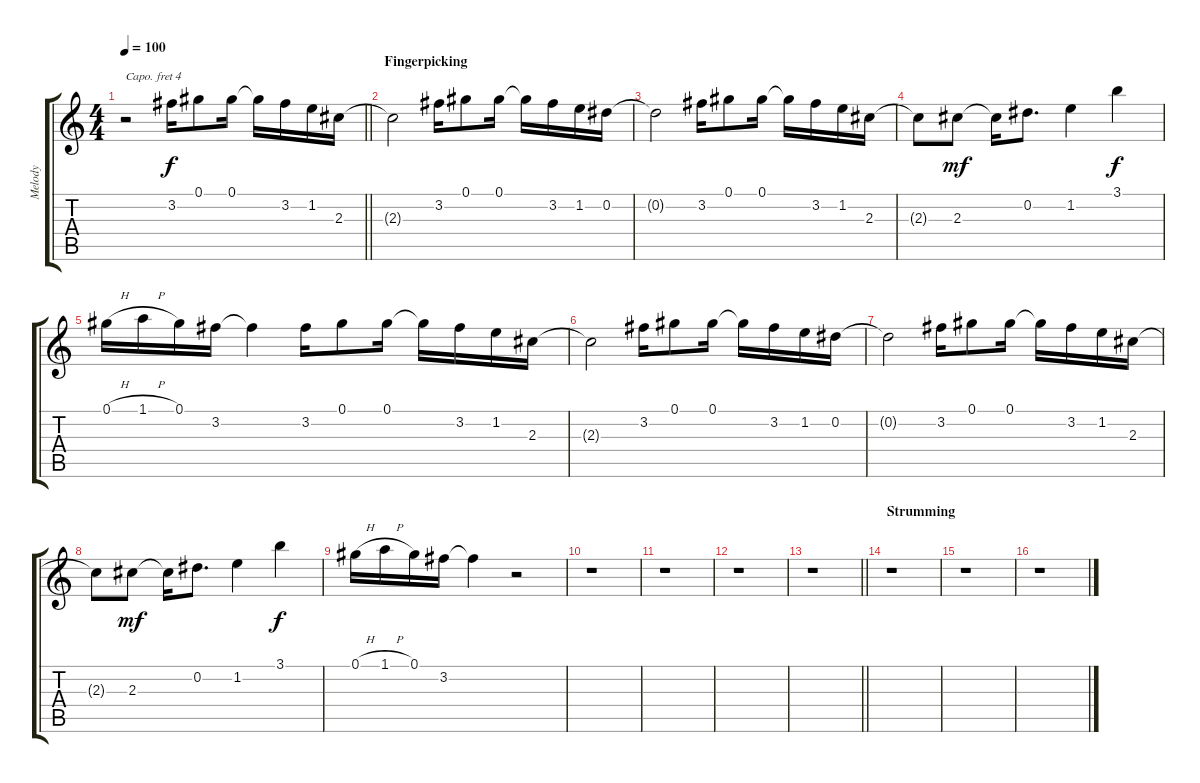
\track ("Melody" "Melody") {instrument acousticguitarsteel}
\staff {score tabs}
\capo 4
\tuning (E4 B3 G3 D3 A2 E2) {hide}
\ts (4 4)
\tempo 100
\clef g2
\barLineRight lightlight
\ks c
r.2{dy f instrument acousticguitarsteel} 3.2.16 0.1.8 0.1.16 0.1{t}.16 3.2.16 1.2.16 2.3.16 |
\section ("" "Fingerpicking")
2.3{t}.2 3.2.16 0.1.8 0.1.16 0.1{t}.16 3.2.16 1.2.16 0.2.16 |
0.2{t}.2 3.2.16 0.1.8 0.1.16 0.1{t}.16 3.2.16 1.2.16 2.3.16 |
2.3{t}.8 2.3.8{dy mf} 2.3{t}.16 0.2.8{d} 1.2.4 3.1.4{dy f} |
0.1{h}.16 1.1{h}.16 0.1.16 3.2.16 3.2{t}.4 3.2.16 0.1.8 0.1.16 0.1{t}.16 3.2.16 1.2.16 2.3.16 |
2.3{t}.2 3.2.16 0.1.8 0.1.16 0.1{t}.16 3.2.16 1.2.16 0.2.16 |
0.2{t}.2 3.2.16 0.1.8 0.1.16 0.1{t}.16 3.2.16 1.2.16 2.3.16 |
2.3{t}.8 2.3.8{dy mf} 2.3{t}.16 0.2.8{d} 1.2.4 3.1.4{dy f} |
0.1{h}.16 1.1{h}.16 0.1.16 3.2.16 3.2{t}.4 r.2 |
r.1 |
r.1 |
r.1 |
\barLineRight lightlight
r.1 |
\section ("" "Strumming")
r.1 |
r.1 |
r.1
